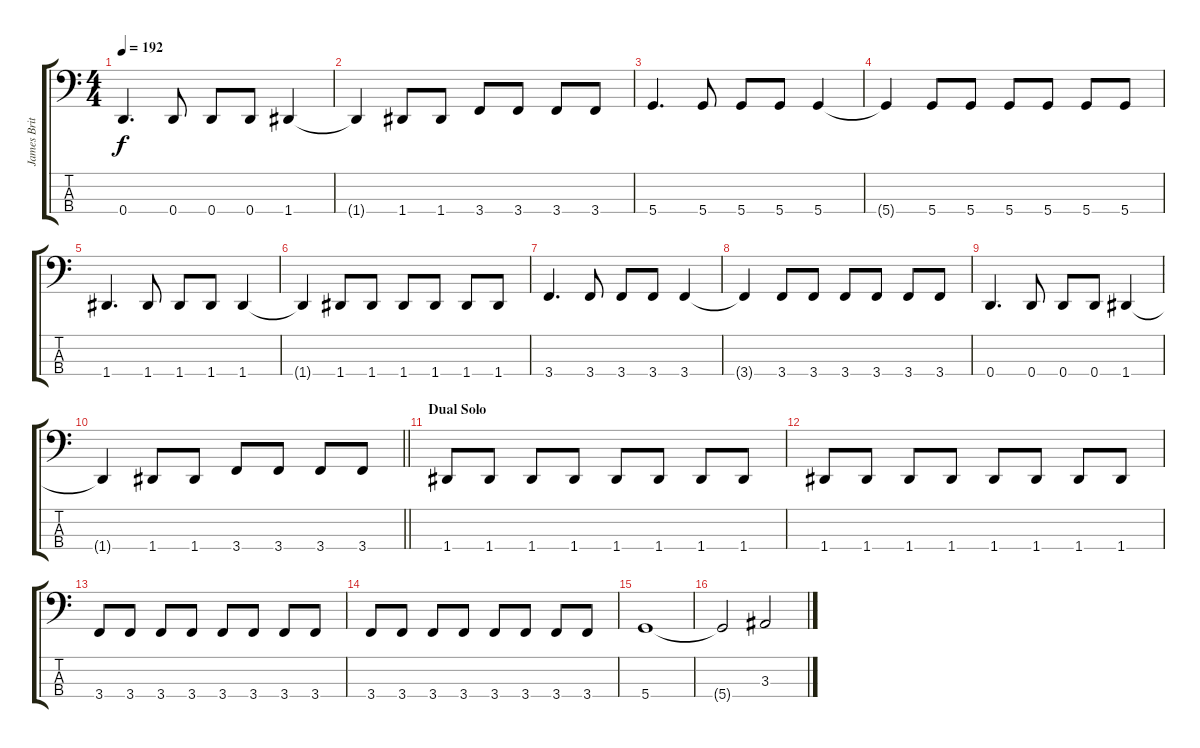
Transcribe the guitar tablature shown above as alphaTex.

\track ("James Britton" "James Brit") {instrument electricbasspick}
\staff {score tabs}
\tuning (F2 C2 G1 D1) {hide}
\ts (4 4)
\tempo 192
\clef f4
\ks c
0.4.4{d dy f} 0.4.8 0.4.8 0.4.8 1.4.4 |
1.4{t}.4 1.4.8 1.4.8 3.4.8 3.4.8 3.4.8 3.4.8 |
5.4.4{d} 5.4.8 5.4.8 5.4.8 5.4.4 |
5.4{t}.4 5.4.8 5.4.8 5.4.8 5.4.8 5.4.8 5.4.8 |
1.4.4{d} 1.4.8 1.4.8 1.4.8 1.4.4 |
1.4{t}.4 1.4.8 1.4.8 1.4.8 1.4.8 1.4.8 1.4.8 |
3.4.4{d} 3.4.8 3.4.8 3.4.8 3.4.4 |
3.4{t}.4 3.4.8 3.4.8 3.4.8 3.4.8 3.4.8 3.4.8 |
0.4.4{d} 0.4.8 0.4.8 0.4.8 1.4.4 |
\barLineRight lightlight
1.4{t}.4 1.4.8 1.4.8 3.4.8 3.4.8 3.4.8 3.4.8 |
\section ("" "Dual Solo")
1.4.8 1.4.8 1.4.8 1.4.8 1.4.8 1.4.8 1.4.8 1.4.8 |
1.4.8 1.4.8 1.4.8 1.4.8 1.4.8 1.4.8 1.4.8 1.4.8 |
3.4.8 3.4.8 3.4.8 3.4.8 3.4.8 3.4.8 3.4.8 3.4.8 |
3.4.8 3.4.8 3.4.8 3.4.8 3.4.8 3.4.8 3.4.8 3.4.8 |
5.4.1 |
5.4{t}.2 3.3.2
